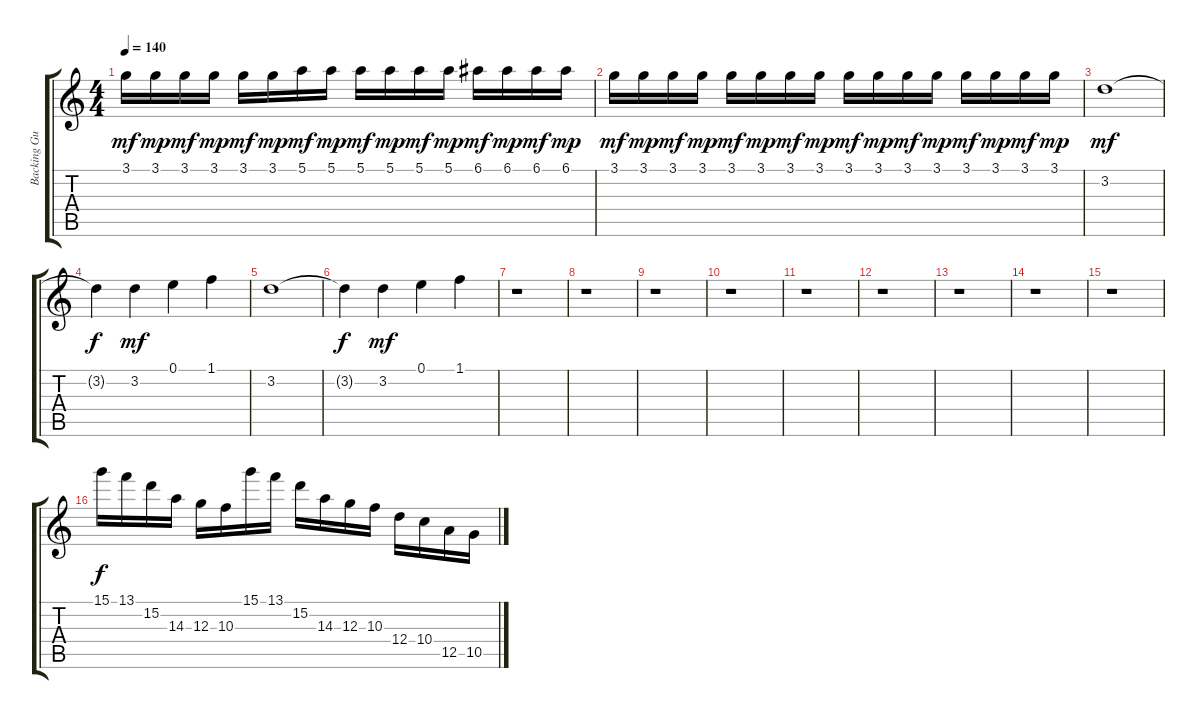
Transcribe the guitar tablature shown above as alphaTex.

\track ("Backing Guitar 1" "Backing Gu") {instrument distortionguitar}
\staff {score tabs}
\tuning (E4 B3 G3 D3 A2 D2) {hide}
\ts (4 4)
\tempo 140
\clef g2
\ks c
3.1.16{dy mf} 3.1.16{dy mp} 3.1.16{dy mf} 3.1.16{dy mp} 3.1.16{dy mf} 3.1.16{dy mp} 5.1.16{dy mf} 5.1.16{dy mp} 5.1.16{dy mf} 5.1.16{dy mp} 5.1.16{dy mf} 5.1.16{dy mp} 6.1.16{dy mf} 6.1.16{dy mp} 6.1.16{dy mf} 6.1.16{dy mp} |
3.1.16{dy mf} 3.1.16{dy mp} 3.1.16{dy mf} 3.1.16{dy mp} 3.1.16{dy mf} 3.1.16{dy mp} 3.1.16{dy mf} 3.1.16{dy mp} 3.1.16{dy mf} 3.1.16{dy mp} 3.1.16{dy mf} 3.1.16{dy mp} 3.1.16{dy mf} 3.1.16{dy mp} 3.1.16{dy mf} 3.1.16{dy mp} |
3.2.1{dy mf} |
3.2{t}.4{dy f} 3.2.4{dy mf} 0.1.4 1.1.4 |
3.2.1 |
3.2{t}.4{dy f} 3.2.4{dy mf} 0.1.4 1.1.4 |
r.1 |
r.1 |
r.1 |
r.1 |
r.1 |
r.1 |
r.1 |
r.1 |
r.1 |
15.1.16{dy f} 13.1.16 15.2.16 14.3.16 12.3.16 10.3.16 15.1.16 13.1.16 15.2.16 14.3.16 12.3.16 10.3.16 12.4.16 10.4.16 12.5.16 10.5.16
